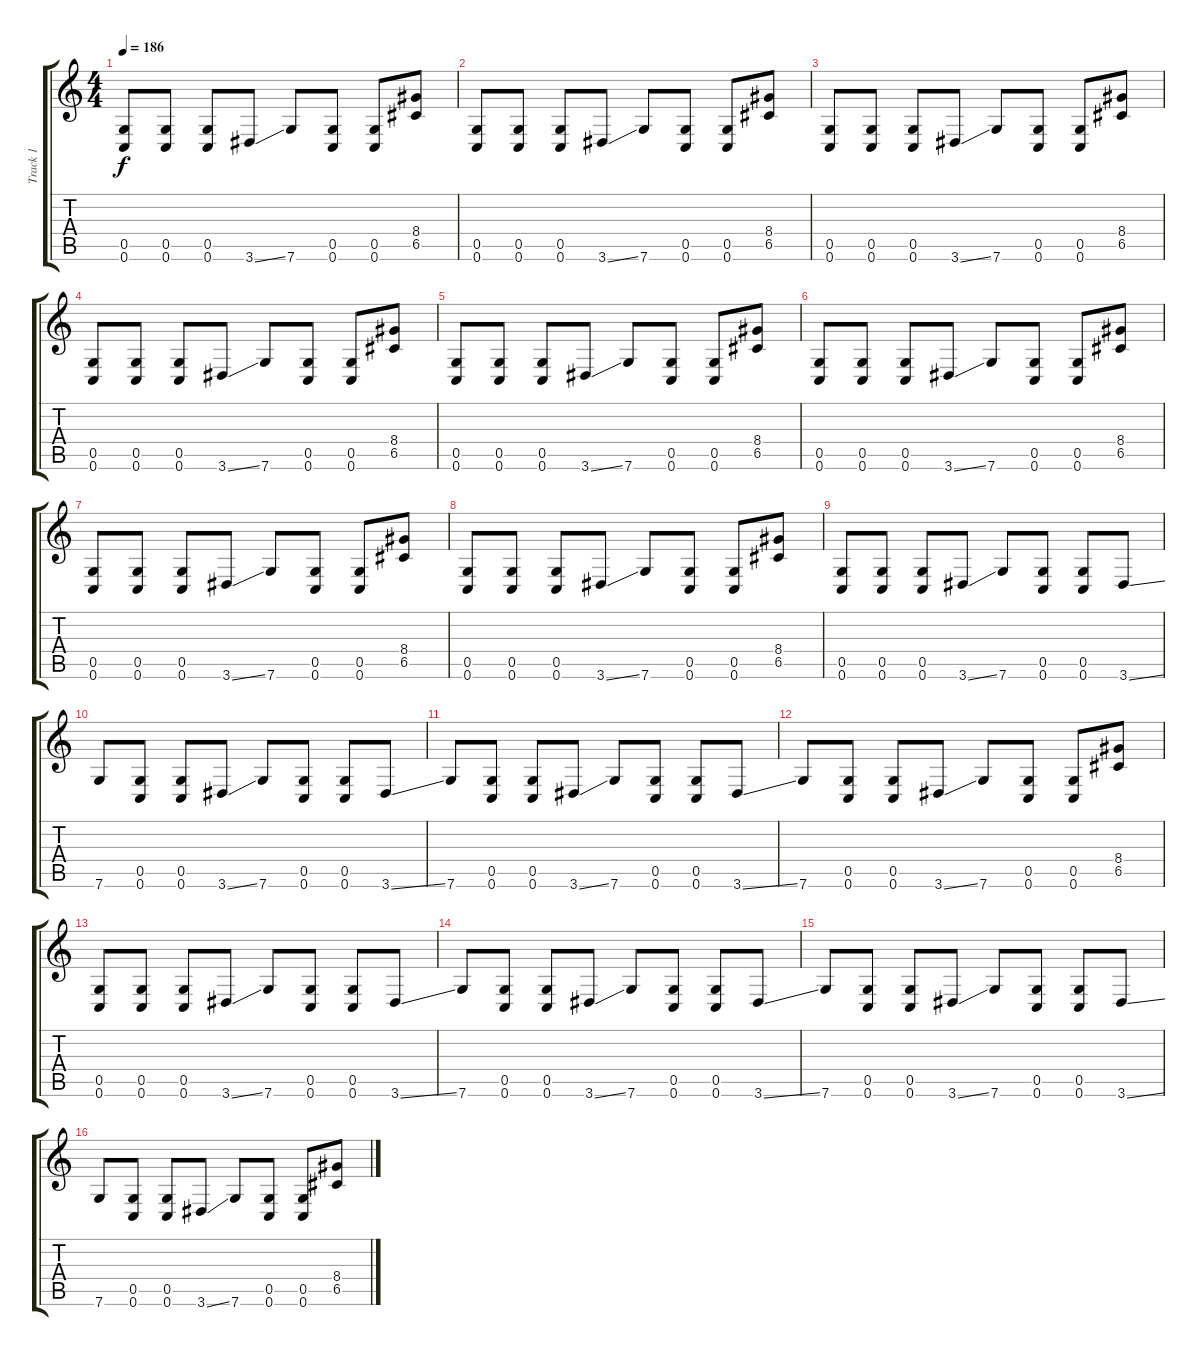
\track ("Track 1" "Track 1") {instrument distortionguitar}
\staff {score tabs}
\tuning (D4 A3 F3 C3 G2 C2) {hide}
\ts (4 4)
\tempo 186
\clef g2
\ks c
(0.5 0.6).8{dy f} (0.5 0.6).8 (0.5 0.6).8 3.6{ss}.8 7.6.8 (0.5 0.6).8 (0.5 0.6).8 (8.4 6.5).8 |
(0.5 0.6).8 (0.5 0.6).8 (0.5 0.6).8 3.6{ss}.8 7.6.8 (0.5 0.6).8 (0.5 0.6).8 (8.4 6.5).8 |
(0.5 0.6).8 (0.5 0.6).8 (0.5 0.6).8 3.6{ss}.8 7.6.8 (0.5 0.6).8 (0.5 0.6).8 (8.4 6.5).8 |
(0.5 0.6).8 (0.5 0.6).8 (0.5 0.6).8 3.6{ss}.8 7.6.8 (0.5 0.6).8 (0.5 0.6).8 (8.4 6.5).8 |
(0.5 0.6).8 (0.5 0.6).8 (0.5 0.6).8 3.6{ss}.8 7.6.8 (0.5 0.6).8 (0.5 0.6).8 (8.4 6.5).8 |
(0.5 0.6).8 (0.5 0.6).8 (0.5 0.6).8 3.6{ss}.8 7.6.8 (0.5 0.6).8 (0.5 0.6).8 (8.4 6.5).8 |
(0.5 0.6).8 (0.5 0.6).8 (0.5 0.6).8 3.6{ss}.8 7.6.8 (0.5 0.6).8 (0.5 0.6).8 (8.4 6.5).8 |
(0.5 0.6).8 (0.5 0.6).8 (0.5 0.6).8 3.6{ss}.8 7.6.8 (0.5 0.6).8 (0.5 0.6).8 (8.4 6.5).8 |
(0.5 0.6).8 (0.5 0.6).8 (0.5 0.6).8 3.6{ss}.8 7.6.8 (0.5 0.6).8 (0.5 0.6).8 3.6{ss}.8 |
7.6.8 (0.5 0.6).8 (0.5 0.6).8 3.6{ss}.8 7.6.8 (0.5 0.6).8 (0.5 0.6).8 3.6{ss}.8 |
7.6.8 (0.5 0.6).8 (0.5 0.6).8 3.6{ss}.8 7.6.8 (0.5 0.6).8 (0.5 0.6).8 3.6{ss}.8 |
7.6.8 (0.5 0.6).8 (0.5 0.6).8 3.6{ss}.8 7.6.8 (0.5 0.6).8 (0.5 0.6).8 (8.4 6.5).8 |
(0.5 0.6).8 (0.5 0.6).8 (0.5 0.6).8 3.6{ss}.8 7.6.8 (0.5 0.6).8 (0.5 0.6).8 3.6{ss}.8 |
7.6.8 (0.5 0.6).8 (0.5 0.6).8 3.6{ss}.8 7.6.8 (0.5 0.6).8 (0.5 0.6).8 3.6{ss}.8 |
7.6.8 (0.5 0.6).8 (0.5 0.6).8 3.6{ss}.8 7.6.8 (0.5 0.6).8 (0.5 0.6).8 3.6{ss}.8 |
7.6.8 (0.5 0.6).8 (0.5 0.6).8 3.6{ss}.8 7.6.8 (0.5 0.6).8 (0.5 0.6).8 (8.4 6.5).8
